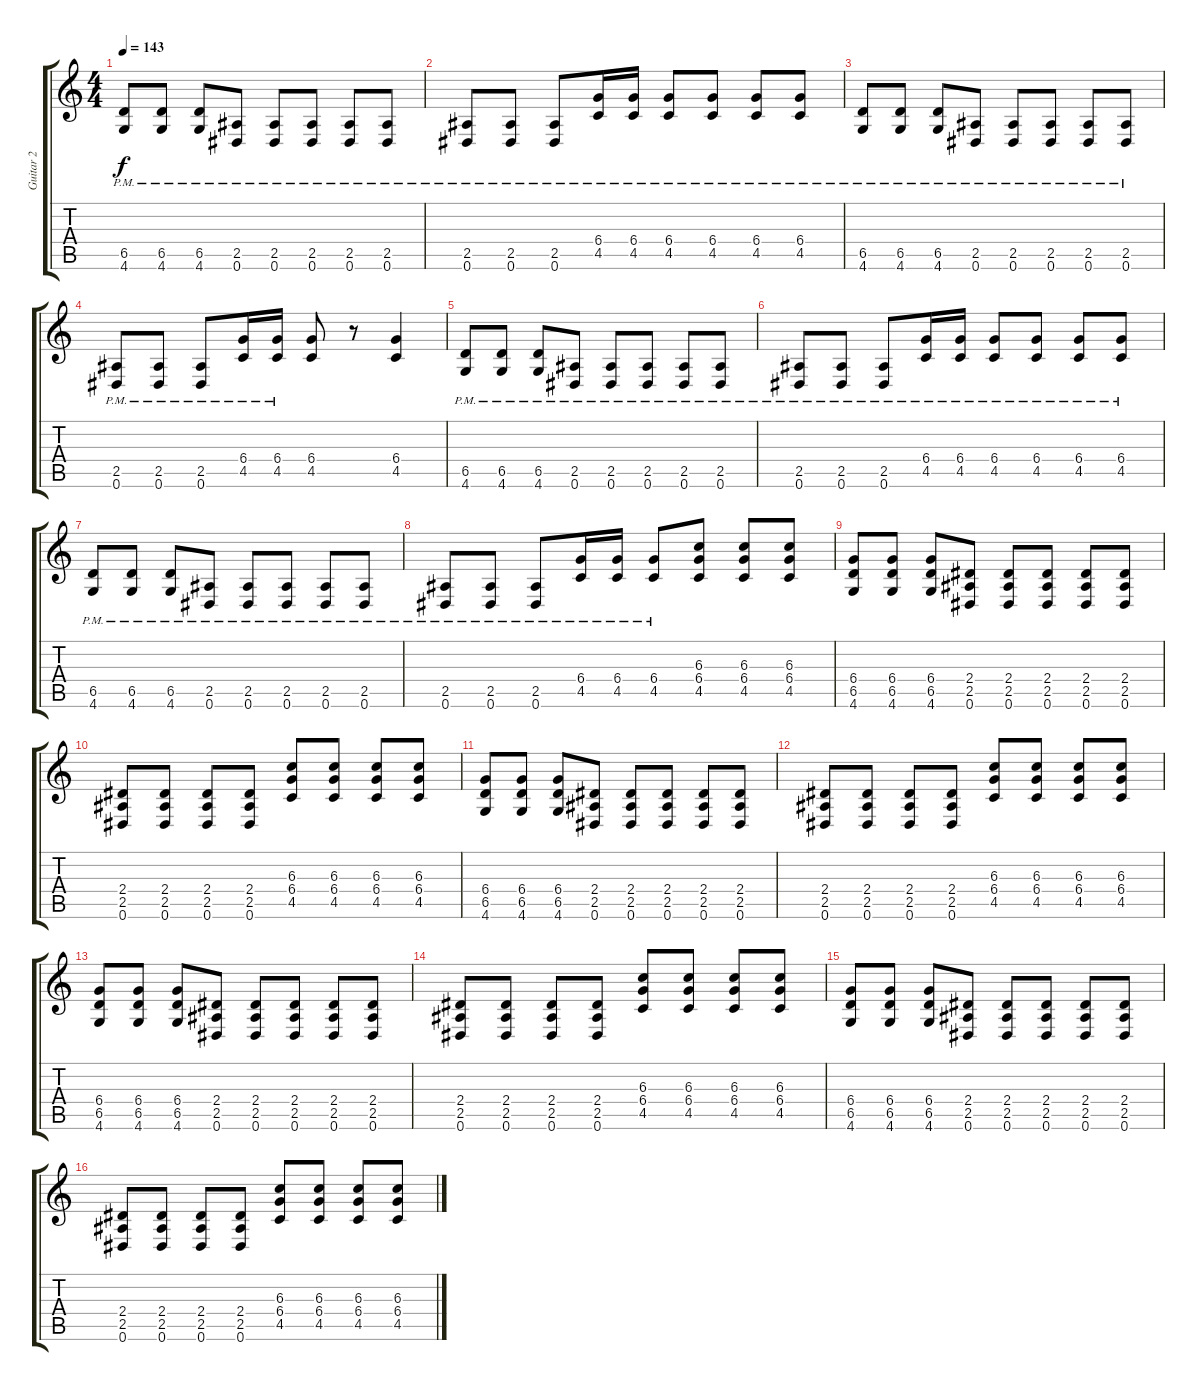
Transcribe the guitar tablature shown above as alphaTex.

\track ("Guitar 2" "Guitar 2") {instrument overdrivenguitar}
\staff {score tabs}
\tuning (Eb4 Bb3 Gb3 Db3 Ab2 Eb2) {hide}
\ts (4 4)
\tempo 143
\clef g2
\ks c
(6.5{pm} 4.6{pm}).8{dy f} (6.5{pm} 4.6{pm}).8 (6.5{pm} 4.6{pm}).8 (2.5{pm} 0.6{pm}).8 (2.5{pm} 0.6{pm}).8 (2.5{pm} 0.6{pm}).8 (2.5{pm} 0.6{pm}).8 (2.5{pm} 0.6{pm}).8 |
(2.5{pm} 0.6{pm}).8 (2.5{pm} 0.6{pm}).8 (2.5{pm} 0.6{pm}).8 (6.4{pm} 4.5{pm}).16 (6.4{pm} 4.5{pm}).16 (6.4{pm} 4.5{pm}).8 (6.4{pm} 4.5{pm}).8 (6.4{pm} 4.5{pm}).8 (6.4{pm} 4.5{pm}).8 |
(6.5{pm} 4.6{pm}).8 (6.5{pm} 4.6{pm}).8 (6.5{pm} 4.6{pm}).8 (2.5{pm} 0.6{pm}).8 (2.5{pm} 0.6{pm}).8 (2.5{pm} 0.6{pm}).8 (2.5{pm} 0.6{pm}).8 (2.5{pm} 0.6{pm}).8 |
(2.5{pm} 0.6{pm}).8 (2.5{pm} 0.6{pm}).8 (2.5{pm} 0.6{pm}).8 (6.4{pm} 4.5{pm}).16 (6.4{pm} 4.5{pm}).16 (6.4 4.5).8 r.8 (6.4 4.5).4 |
(6.5{pm} 4.6{pm}).8 (6.5{pm} 4.6{pm}).8 (6.5{pm} 4.6{pm}).8 (2.5{pm} 0.6{pm}).8 (2.5{pm} 0.6{pm}).8 (2.5{pm} 0.6{pm}).8 (2.5{pm} 0.6{pm}).8 (2.5{pm} 0.6{pm}).8 |
(2.5{pm} 0.6{pm}).8 (2.5{pm} 0.6{pm}).8 (2.5{pm} 0.6{pm}).8 (6.4{pm} 4.5{pm}).16 (6.4{pm} 4.5{pm}).16 (6.4{pm} 4.5{pm}).8 (6.4{pm} 4.5{pm}).8 (6.4{pm} 4.5{pm}).8 (6.4{pm} 4.5{pm}).8 |
(6.5{pm} 4.6{pm}).8 (6.5{pm} 4.6{pm}).8 (6.5{pm} 4.6{pm}).8 (2.5{pm} 0.6{pm}).8 (2.5{pm} 0.6{pm}).8 (2.5{pm} 0.6{pm}).8 (2.5{pm} 0.6{pm}).8 (2.5{pm} 0.6{pm}).8 |
(2.5{pm} 0.6{pm}).8 (2.5{pm} 0.6{pm}).8 (2.5{pm} 0.6{pm}).8 (6.4{pm} 4.5{pm}).16 (6.4{pm} 4.5{pm}).16 (6.4{pm} 4.5{pm}).8 (6.3 6.4 4.5).8 (6.3 6.4 4.5).8 (6.3 6.4 4.5).8 |
(6.4 6.5 4.6).8 (6.4 6.5 4.6).8 (6.4 6.5 4.6).8 (2.4 2.5 0.6).8 (2.4 2.5 0.6).8 (2.4 2.5 0.6).8 (2.4 2.5 0.6).8 (2.4 2.5 0.6).8 |
(2.4 2.5 0.6).8 (2.4 2.5 0.6).8 (2.4 2.5 0.6).8 (2.4 2.5 0.6).8 (6.3 6.4 4.5).8 (6.3 6.4 4.5).8 (6.3 6.4 4.5).8 (6.3 6.4 4.5).8 |
(6.4 6.5 4.6).8 (6.4 6.5 4.6).8 (6.4 6.5 4.6).8 (2.4 2.5 0.6).8 (2.4 2.5 0.6).8 (2.4 2.5 0.6).8 (2.4 2.5 0.6).8 (2.4 2.5 0.6).8 |
(2.4 2.5 0.6).8 (2.4 2.5 0.6).8 (2.4 2.5 0.6).8 (2.4 2.5 0.6).8 (6.3 6.4 4.5).8 (6.3 6.4 4.5).8 (6.3 6.4 4.5).8 (6.3 6.4 4.5).8 |
(6.4 6.5 4.6).8 (6.4 6.5 4.6).8 (6.4 6.5 4.6).8 (2.4 2.5 0.6).8 (2.4 2.5 0.6).8 (2.4 2.5 0.6).8 (2.4 2.5 0.6).8 (2.4 2.5 0.6).8 |
(2.4 2.5 0.6).8 (2.4 2.5 0.6).8 (2.4 2.5 0.6).8 (2.4 2.5 0.6).8 (6.3 6.4 4.5).8 (6.3 6.4 4.5).8 (6.3 6.4 4.5).8 (6.3 6.4 4.5).8 |
(6.4 6.5 4.6).8 (6.4 6.5 4.6).8 (6.4 6.5 4.6).8 (2.4 2.5 0.6).8 (2.4 2.5 0.6).8 (2.4 2.5 0.6).8 (2.4 2.5 0.6).8 (2.4 2.5 0.6).8 |
(2.4 2.5 0.6).8 (2.4 2.5 0.6).8 (2.4 2.5 0.6).8 (2.4 2.5 0.6).8 (6.3 6.4 4.5).8 (6.3 6.4 4.5).8 (6.3 6.4 4.5).8 (6.3 6.4 4.5).8
